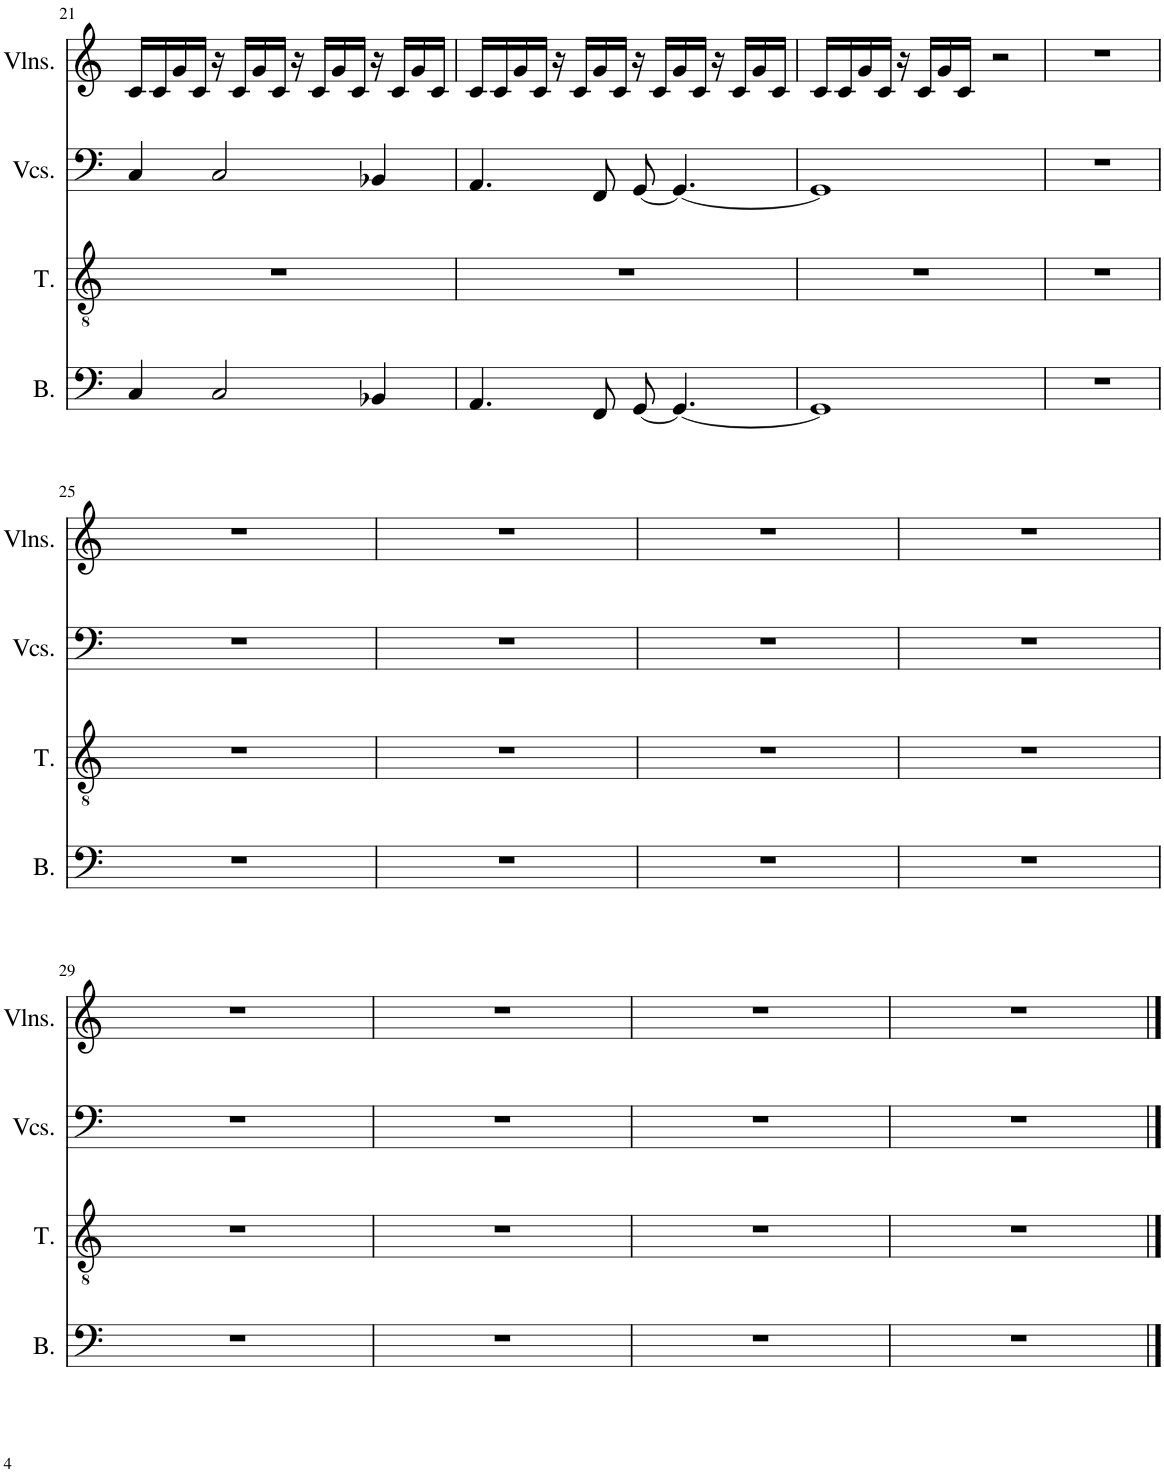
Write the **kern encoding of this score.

**kern	**kern	**kern	**kern
*part4	*part3	*part2	*part1
*staff4	*staff3	*staff2	*staff1
*I"Bass	*I"Tenor	*I"Violoncellos	*I"Violins
*I'B.	*I'T.	*I'Vcs.	*I'Vlns.
!!LO:PB:g=z
*clefF4	*clefGv2	*clefF4	*clefG2
*k[]	*k[]	*k[]	*k[]
*M4/4	*M4/4	*M4/4	*M4/4
=21	=21	=21	=21
4C/	1r	4C/	16c/LL
.	.	.	16c/
.	.	.	16g/
.	.	.	16c/JJ
2C/	.	2C/	16r
.	.	.	16c/LL
.	.	.	16g/
.	.	.	16c/JJ
.	.	.	16r
.	.	.	16c/LL
.	.	.	16g/
.	.	.	16c/JJ
4BB-X/	.	4BB-X/	16r
.	.	.	16c/LL
.	.	.	16g/
.	.	.	16c/JJ
=22	=22	=22	=22
4.AA/	1r	4.AA/	16c/LL
.	.	.	16c/
.	.	.	16g/
.	.	.	16c/JJ
.	.	.	16r
.	.	.	16c/LL
8FF/	.	8FF/	16g/
.	.	.	16c/JJ
[8GG/	.	[8GG/	16r
.	.	.	16c/LL
4.GG/_	.	4.GG/_	16g/
.	.	.	16c/JJ
.	.	.	16r
.	.	.	16c/LL
.	.	.	16g/
.	.	.	16c/JJ
=23	=23	=23	=23
1GG]	1r	1GG]	16c/LL
.	.	.	16c/
.	.	.	16g/
.	.	.	16c/JJ
.	.	.	16r
.	.	.	16c/LL
.	.	.	16g/
.	.	.	16c/JJ
.	.	.	2r
=24	=24	=24	=24
1r	1r	1r	1r
!!LO:LB:g=z
=25	=25	=25	=25
1r	1r	1r	1r
=26	=26	=26	=26
1r	1r	1r	1r
=27	=27	=27	=27
1r	1r	1r	1r
=28	=28	=28	=28
1r	1r	1r	1r
!!LO:LB:g=z
=29	=29	=29	=29
1r	1r	1r	1r
=30	=30	=30	=30
1r	1r	1r	1r
=31	=31	=31	=31
1r	1r	1r	1r
=32	=32	=32	=32
1r	1r	1r	1r
==	==	==	==
*-	*-	*-	*-
